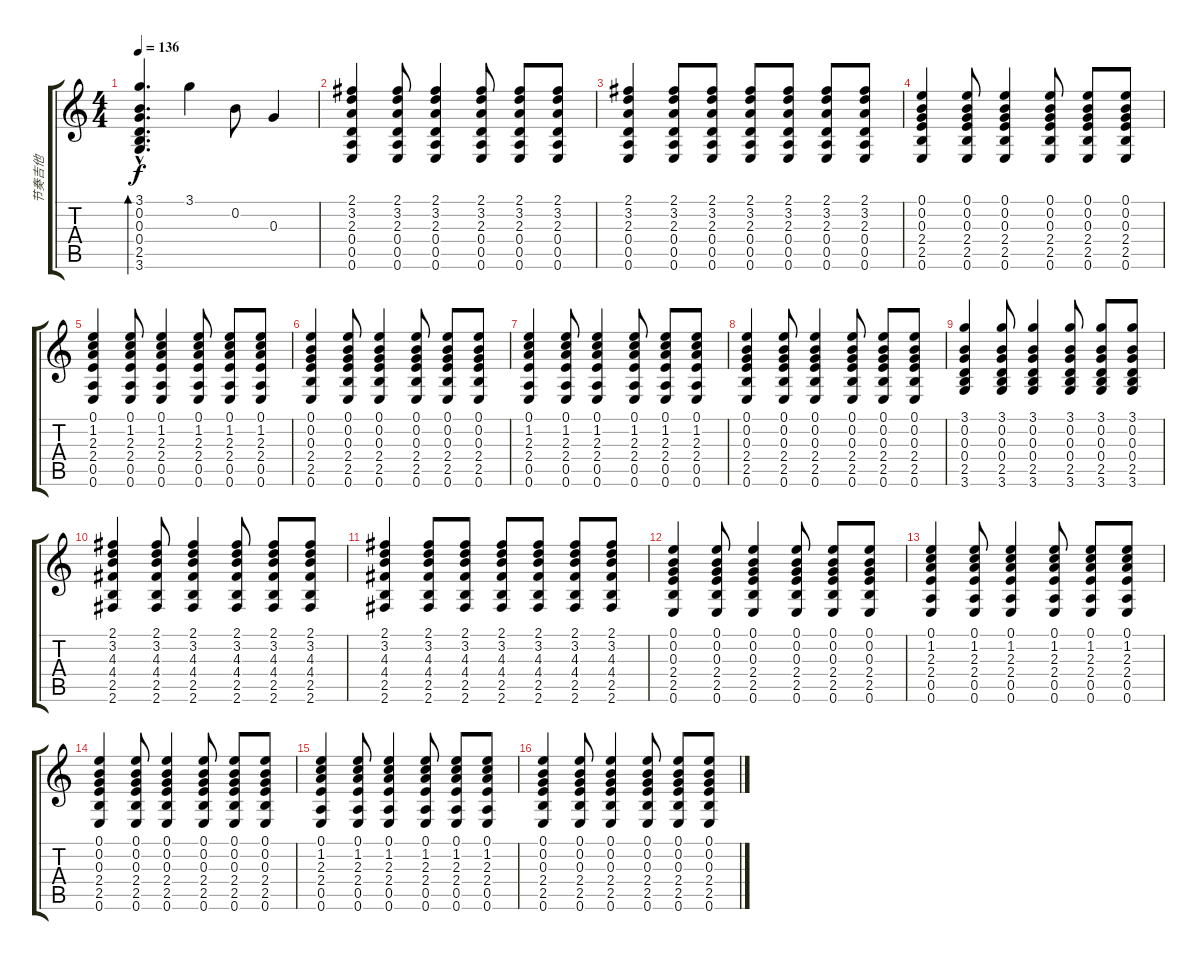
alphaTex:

\track ("节奏吉他" "节奏吉他") {instrument acousticguitarnylon}
\staff {score tabs}
\tuning (E4 B3 G3 D3 A2 E2) {hide}
\ts (4 4)
\tempo 136
\clef g2
\ks c
(3.1{hac} 0.2{hac} 0.3{hac} 0.4{hac} 2.5{hac} 3.6{hac}).4{d bd 60 dy f} 3.1.4 0.2.8 0.3.4 |
(2.1 3.2 2.3 0.4 0.5 0.6).4 (2.1 3.2 2.3 0.4 0.5 0.6).8 (2.1 3.2 2.3 0.4 0.5 0.6).4 (2.1 3.2 2.3 0.4 0.5 0.6).8 (2.1 3.2 2.3 0.4 0.5 0.6).8 (2.1 3.2 2.3 0.4 0.5 0.6).8 |
(2.1 3.2 2.3 0.4 0.5 0.6).4 (2.1 3.2 2.3 0.4 0.5 0.6).8 (2.1 3.2 2.3 0.4 0.5 0.6).8 (2.1 3.2 2.3 0.4 0.5 0.6).8 (2.1 3.2 2.3 0.4 0.5 0.6).8 (2.1 3.2 2.3 0.4 0.5 0.6).8 (2.1 3.2 2.3 0.4 0.5 0.6).8 |
(0.1 0.2 0.3 2.4 2.5 0.6).4 (0.1 0.2 0.3 2.4 2.5 0.6).8 (0.1 0.2 0.3 2.4 2.5 0.6).4 (0.1 0.2 0.3 2.4 2.5 0.6).8 (0.1 0.2 0.3 2.4 2.5 0.6).8 (0.1 0.2 0.3 2.4 2.5 0.6).8 |
(0.1 1.2 2.3 2.4 0.5 0.6).4 (0.1 1.2 2.3 2.4 0.5 0.6).8 (0.1 1.2 2.3 2.4 0.5 0.6).4 (0.1 1.2 2.3 2.4 0.5 0.6).8 (0.1 1.2 2.3 2.4 0.5 0.6).8 (0.1 1.2 2.3 2.4 0.5 0.6).8 |
(0.1 0.2 0.3 2.4 2.5 0.6).4 (0.1 0.2 0.3 2.4 2.5 0.6).8 (0.1 0.2 0.3 2.4 2.5 0.6).4 (0.1 0.2 0.3 2.4 2.5 0.6).8 (0.1 0.2 0.3 2.4 2.5 0.6).8 (0.1 0.2 0.3 2.4 2.5 0.6).8 |
(0.1 1.2 2.3 2.4 0.5 0.6).4 (0.1 1.2 2.3 2.4 0.5 0.6).8 (0.1 1.2 2.3 2.4 0.5 0.6).4 (0.1 1.2 2.3 2.4 0.5 0.6).8 (0.1 1.2 2.3 2.4 0.5 0.6).8 (0.1 1.2 2.3 2.4 0.5 0.6).8 |
(0.1 0.2 0.3 2.4 2.5 0.6).4 (0.1 0.2 0.3 2.4 2.5 0.6).8 (0.1 0.2 0.3 2.4 2.5 0.6).4 (0.1 0.2 0.3 2.4 2.5 0.6).8 (0.1 0.2 0.3 2.4 2.5 0.6).8 (0.1 0.2 0.3 2.4 2.5 0.6).8 |
(3.1 0.2 0.3 0.4 2.5 3.6).4 (3.1 0.2 0.3 0.4 2.5 3.6).8 (3.1 0.2 0.3 0.4 2.5 3.6).4 (3.1 0.2 0.3 0.4 2.5 3.6).8 (3.1 0.2 0.3 0.4 2.5 3.6).8 (3.1 0.2 0.3 0.4 2.5 3.6).8 |
(2.1 3.2 4.3 4.4 2.5 2.6).4 (2.1 3.2 4.3 4.4 2.5 2.6).8 (2.1 3.2 4.3 4.4 2.5 2.6).4 (2.1 3.2 4.3 4.4 2.5 2.6).8 (2.1 3.2 4.3 4.4 2.5 2.6).8 (2.1 3.2 4.3 4.4 2.5 2.6).8 |
(2.1 3.2 4.3 4.4 2.5 2.6).4 (2.1 3.2 4.3 4.4 2.5 2.6).8 (2.1 3.2 4.3 4.4 2.5 2.6).8 (2.1 3.2 4.3 4.4 2.5 2.6).8 (2.1 3.2 4.3 4.4 2.5 2.6).8 (2.1 3.2 4.3 4.4 2.5 2.6).8 (2.1 3.2 4.3 4.4 2.5 2.6).8 |
(0.1 0.2 0.3 2.4 2.5 0.6).4 (0.1 0.2 0.3 2.4 2.5 0.6).8 (0.1 0.2 0.3 2.4 2.5 0.6).4 (0.1 0.2 0.3 2.4 2.5 0.6).8 (0.1 0.2 0.3 2.4 2.5 0.6).8 (0.1 0.2 0.3 2.4 2.5 0.6).8 |
(0.1 1.2 2.3 2.4 0.5 0.6).4 (0.1 1.2 2.3 2.4 0.5 0.6).8 (0.1 1.2 2.3 2.4 0.5 0.6).4 (0.1 1.2 2.3 2.4 0.5 0.6).8 (0.1 1.2 2.3 2.4 0.5 0.6).8 (0.1 1.2 2.3 2.4 0.5 0.6).8 |
(0.1 0.2 0.3 2.4 2.5 0.6).4 (0.1 0.2 0.3 2.4 2.5 0.6).8 (0.1 0.2 0.3 2.4 2.5 0.6).4 (0.1 0.2 0.3 2.4 2.5 0.6).8 (0.1 0.2 0.3 2.4 2.5 0.6).8 (0.1 0.2 0.3 2.4 2.5 0.6).8 |
(0.1 1.2 2.3 2.4 0.5 0.6).4 (0.1 1.2 2.3 2.4 0.5 0.6).8 (0.1 1.2 2.3 2.4 0.5 0.6).4 (0.1 1.2 2.3 2.4 0.5 0.6).8 (0.1 1.2 2.3 2.4 0.5 0.6).8 (0.1 1.2 2.3 2.4 0.5 0.6).8 |
(0.1 0.2 0.3 2.4 2.5 0.6).4 (0.1 0.2 0.3 2.4 2.5 0.6).8 (0.1 0.2 0.3 2.4 2.5 0.6).4 (0.1 0.2 0.3 2.4 2.5 0.6).8 (0.1 0.2 0.3 2.4 2.5 0.6).8 (0.1 0.2 0.3 2.4 2.5 0.6).8
